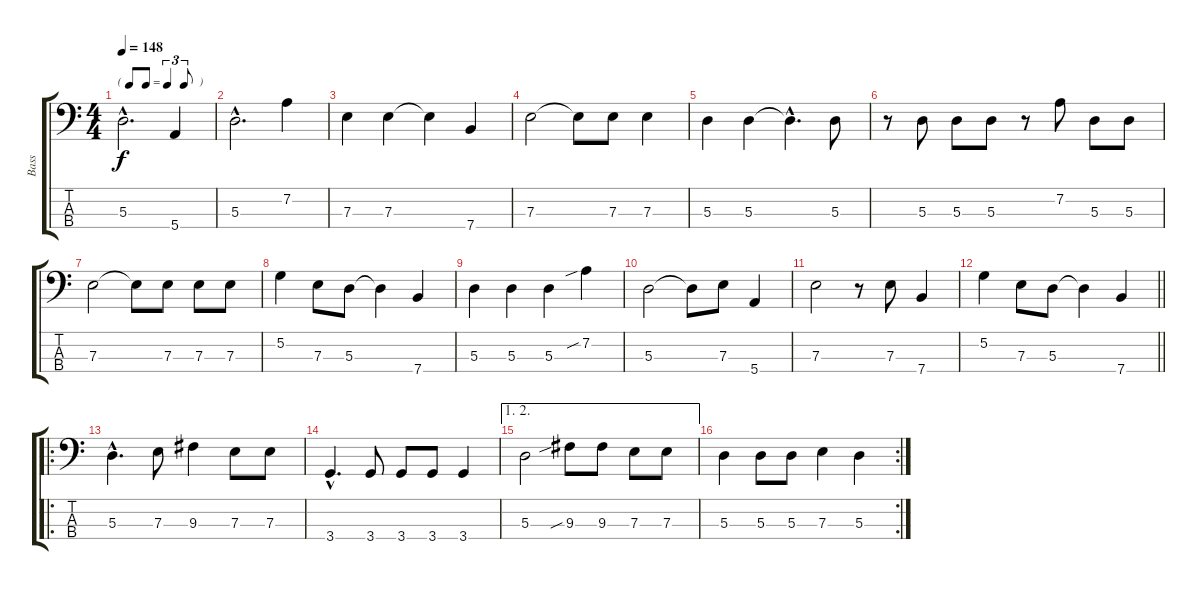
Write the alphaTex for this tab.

\track ("Bass" "Bass") {instrument electricbassfinger}
\staff {score tabs}
\tuning (G2 D2 A1 E1) {hide}
\ts (4 4)
\tf triplet8th
\tempo 148
\clef f4
\ks c
5.3{hac}.2{d dy f} 5.4.4 |
5.3{hac}.2{d} 7.2.4 |
7.3.4 7.3.4 7.3{t}.4 7.4.4 |
7.3.2 7.3{t}.8 7.3.8 7.3.4 |
5.3.4 5.3.4 5.3{hac t}.4{d} 5.3.8 |
r.8 5.3.8 5.3.8 5.3.8 r.8 7.2.8 5.3.8 5.3.8 |
7.3.2 7.3{t}.8 7.3.8 7.3.8 7.3.8 |
5.2.4 7.3.8 5.3.8 5.3{t}.4 7.4.4 |
5.3.4 5.3.4 5.3.4 7.2{sib}.4 |
5.3.2 5.3{t}.8 7.3.8 5.4.4 |
7.3.2 r.8 7.3.8 7.4.4 |
\barLineRight lightlight
5.2.4 7.3.8 5.3.8 5.3{t}.4 7.4.4 |
\ro
5.3{hac}.4{d} 7.3.8 9.3.4 7.3.8 7.3.8 |
3.4{hac}.4{d} 3.4.8 3.4.8 3.4.8 3.4.4 |
\ae (1 2)
5.3.2 9.3{sib}.8 9.3.8 7.3.8 7.3.8 |
\rc 2
5.3.4 5.3.8 5.3.8 7.3.4 5.3.4
